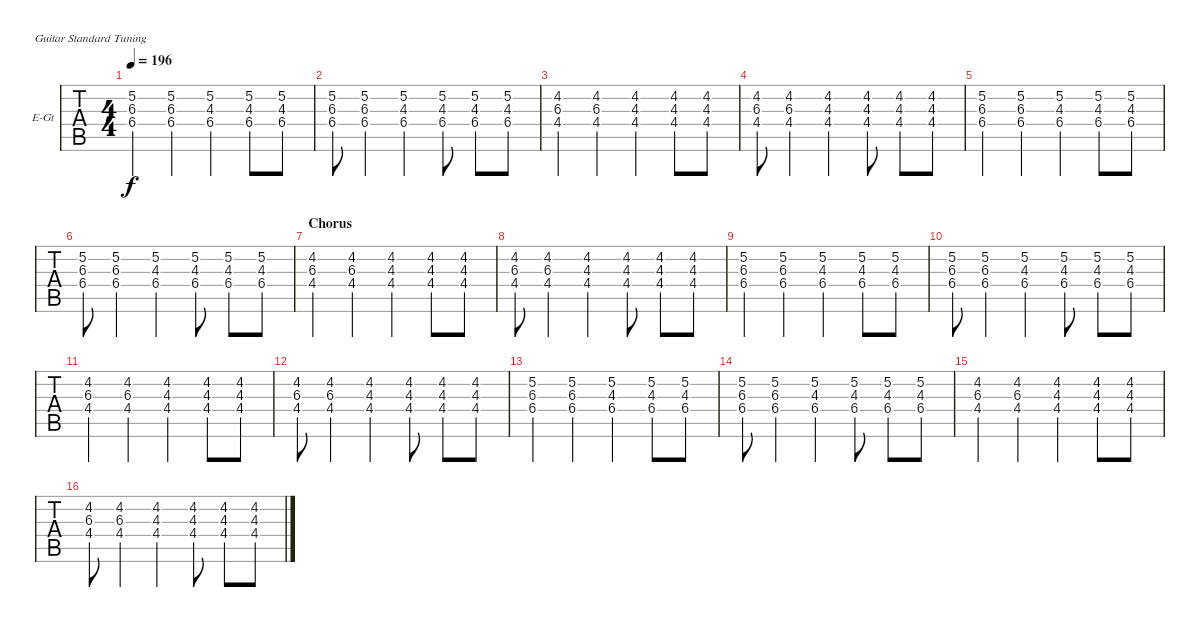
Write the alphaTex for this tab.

\bracketExtendMode groupsimilarinstruments
\firstSystemTrackNameOrientation horizontal
\otherSystemsTrackNameOrientation horizontal
\track ("Albert" "E-Gt") {instrument distortionguitar}
\staff {tabs}
\tuning (E4 B3 G3 D3 A2 E2)
\ts (4 4)
\tempo 196
\clef g2
\ks c
(5.2 6.3 6.4).4{dy f} (5.2 6.3 6.4).4 (5.2 4.3 6.4).4 (5.2 4.3 6.4).8 (5.2 4.3 6.4).8 |
(5.2 6.3 6.4).8 (5.2 6.3 6.4).4 (5.2 4.3 6.4).4 (5.2 4.3 6.4).8 (5.2 4.3 6.4).8 (5.2 4.3 6.4).8 |
(4.2 6.3 4.4).4 (4.2 6.3 4.4).4 (4.2 4.3 4.4).4 (4.2 4.3 4.4).8 (4.2 4.3 4.4).8 |
(4.2 6.3 4.4).8 (4.2 6.3 4.4).4 (4.2 4.3 4.4).4 (4.2 4.3 4.4).8 (4.2 4.3 4.4).8 (4.2 4.3 4.4).8 |
(5.2 6.3 6.4).4 (5.2 6.3 6.4).4 (5.2 4.3 6.4).4 (5.2 4.3 6.4).8 (5.2 4.3 6.4).8 |
(5.2 6.3 6.4).8 (5.2 6.3 6.4).4 (5.2 4.3 6.4).4 (5.2 4.3 6.4).8 (5.2 4.3 6.4).8 (5.2 4.3 6.4).8 |
\section ("" "Chorus")
(4.2 6.3 4.4).4 (4.2 6.3 4.4).4 (4.2 4.3 4.4).4 (4.2 4.3 4.4).8 (4.2 4.3 4.4).8 |
(4.2 6.3 4.4).8 (4.2 6.3 4.4).4 (4.2 4.3 4.4).4 (4.2 4.3 4.4).8 (4.2 4.3 4.4).8 (4.2 4.3 4.4).8 |
(5.2 6.3 6.4).4 (5.2 6.3 6.4).4 (5.2 4.3 6.4).4 (5.2 4.3 6.4).8 (5.2 4.3 6.4).8 |
(5.2 6.3 6.4).8 (5.2 6.3 6.4).4 (5.2 4.3 6.4).4 (5.2 4.3 6.4).8 (5.2 4.3 6.4).8 (5.2 4.3 6.4).8 |
(4.2 6.3 4.4).4 (4.2 6.3 4.4).4 (4.2 4.3 4.4).4 (4.2 4.3 4.4).8 (4.2 4.3 4.4).8 |
(4.2 6.3 4.4).8 (4.2 6.3 4.4).4 (4.2 4.3 4.4).4 (4.2 4.3 4.4).8 (4.2 4.3 4.4).8 (4.2 4.3 4.4).8 |
(5.2 6.3 6.4).4 (5.2 6.3 6.4).4 (5.2 4.3 6.4).4 (5.2 4.3 6.4).8 (5.2 4.3 6.4).8 |
(5.2 6.3 6.4).8 (5.2 6.3 6.4).4 (5.2 4.3 6.4).4 (5.2 4.3 6.4).8 (5.2 4.3 6.4).8 (5.2 4.3 6.4).8 |
(4.2 6.3 4.4).4 (4.2 6.3 4.4).4 (4.2 4.3 4.4).4 (4.2 4.3 4.4).8 (4.2 4.3 4.4).8 |
(4.2 6.3 4.4).8 (4.2 6.3 4.4).4 (4.2 4.3 4.4).4 (4.2 4.3 4.4).8 (4.2 4.3 4.4).8 (4.2 4.3 4.4).8
